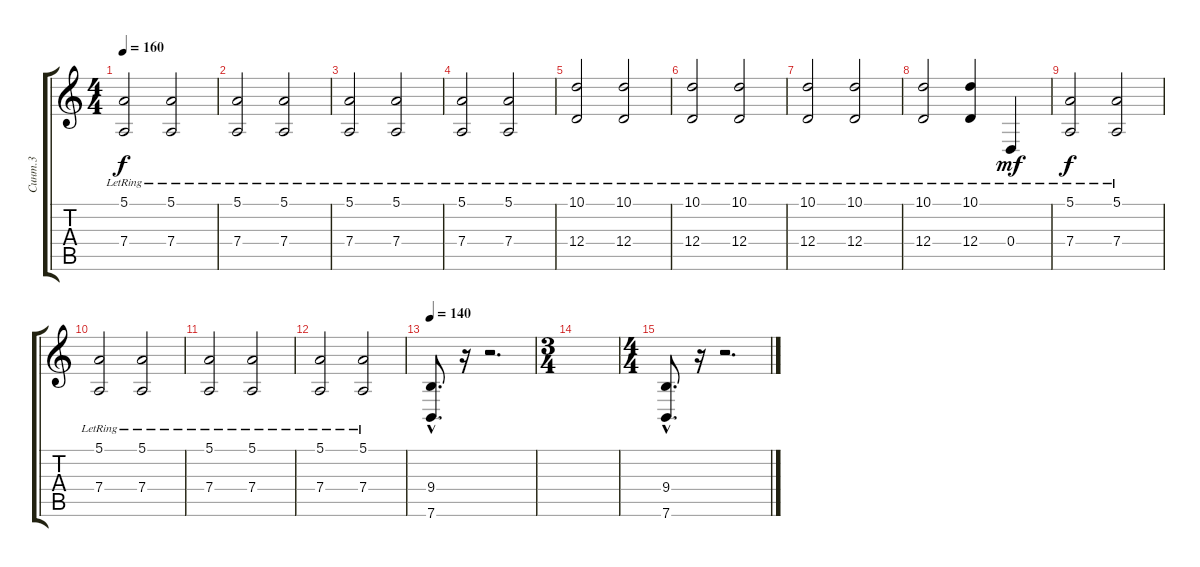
\track ("Синт.3" "Синт.3") {instrument stringensemble1}
\staff {score tabs}
\tuning (E4 B3 G3 D3 A2 E2) {hide}
\ts (4 4)
\tempo 160
\clef g2
\ks c
(5.1{lr} 7.4{lr}).2{dy f} (5.1{lr} 7.4{lr}).2 |
(5.1{lr} 7.4{lr}).2 (5.1{lr} 7.4{lr}).2 |
(5.1{lr} 7.4{lr}).2 (5.1{lr} 7.4{lr}).2 |
(5.1{lr} 7.4{lr}).2 (5.1{lr} 7.4{lr}).2 |
(10.1{lr} 12.4{lr}).2 (10.1{lr} 12.4{lr}).2 |
(10.1{lr} 12.4{lr}).2 (10.1{lr} 12.4{lr}).2 |
(10.1{lr} 12.4{lr}).2 (10.1{lr} 12.4{lr}).2 |
(10.1{lr} 12.4{lr}).2 (10.1{lr} 12.4{lr}).4 0.4{lr}.4{dy mf} |
(5.1{lr} 7.4{lr}).2{dy f} (5.1{lr} 7.4{lr}).2 |
(5.1{lr} 7.4{lr}).2 (5.1{lr} 7.4{lr}).2 |
(5.1{lr} 7.4{lr}).2 (5.1{lr} 7.4{lr}).2 |
(5.1{lr} 7.4{lr}).2 (5.1{lr} 7.4{lr}).2 |
\tempo 140
(9.4{hac} 7.6{hac}).8{d volume 8} r.16 r.2{d} |
\ts (3 4)
|
\ts (4 4)
(9.4{hac} 7.6{hac}).8{d volume 9} r.16 r.2{d}
